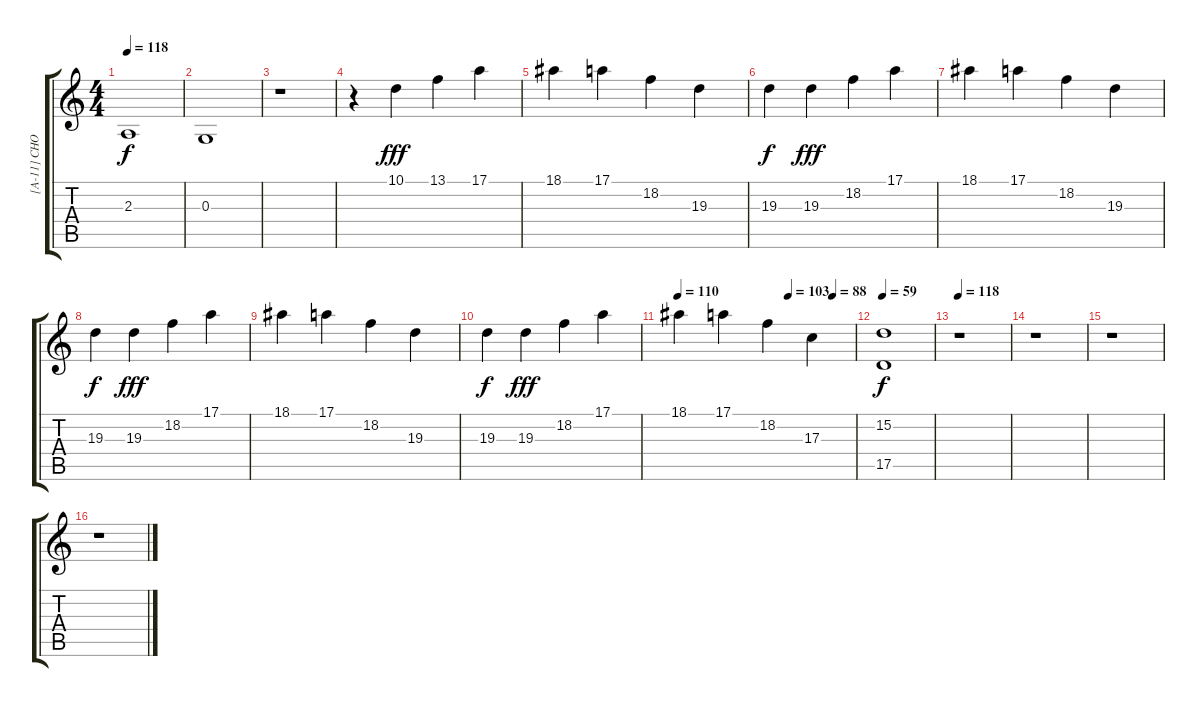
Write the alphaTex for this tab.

\track ("[A-11] CHO LOW" "[A-11] CHO") {instrument stringensemble1}
\staff {score tabs}
\tuning (E4 B3 G3 D3 A2 E2) {hide}
\ts (4 4)
\tempo 118
\clef g2
\ks c
2.3{t}.1{dy f} |
0.3.1 |
r.1 |
r.4 10.1.4{dy fff volume 9 balance 8 instrument lead2sawtooth} 13.1.4 17.1.4 |
18.1.4 17.1.4 18.2.4 19.3.4 |
19.3.4{dy f} 19.3.4{dy fff} 18.2.4 17.1.4 |
18.1.4 17.1.4 18.2.4 19.3.4 |
19.3.4{dy f} 19.3.4{dy fff} 18.2.4 17.1.4 |
18.1.4 17.1.4 18.2.4 19.3.4 |
19.3.4{dy f} 19.3.4{dy fff} 18.2.4 17.1.4 |
\tempo 110
\tempo (103 0.625)
\tempo (88 0.875)
18.1.4 17.1.4 18.2.4 17.3.4 |
\tempo 59
(15.2 17.5).1{dy f} |
\tempo 118
r.1 |
r.1 |
r.1 |
r.1
